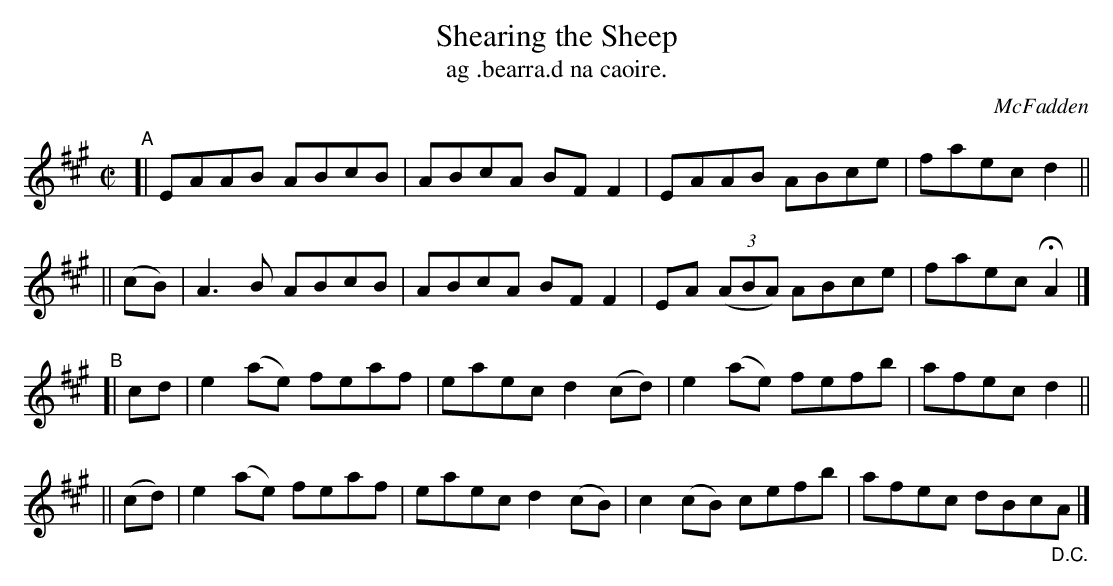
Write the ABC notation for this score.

X:1
T: Shearing the Sheep
T: ag .bearra.d na caoire.
O: McFadden
M: C|
L: 1/8
K: A
"^A"   [| EAAB ABcB | ABcA BFF2 | EAAB ABce | faec d2 ||
|| (cB) | A3B  ABcB | ABcA BFF2 | EA ((3ABA) ABce | faec HA2 |]
"^B"\
[| cd | e2(ae) feaf | eaec d2(cd) | e2(ae) fefb | afec d2 ||
||(cd)| e2(ae) feaf | eaec d2(cB) | c2(cB) cefb | afec dBc"_D.C."A |]
